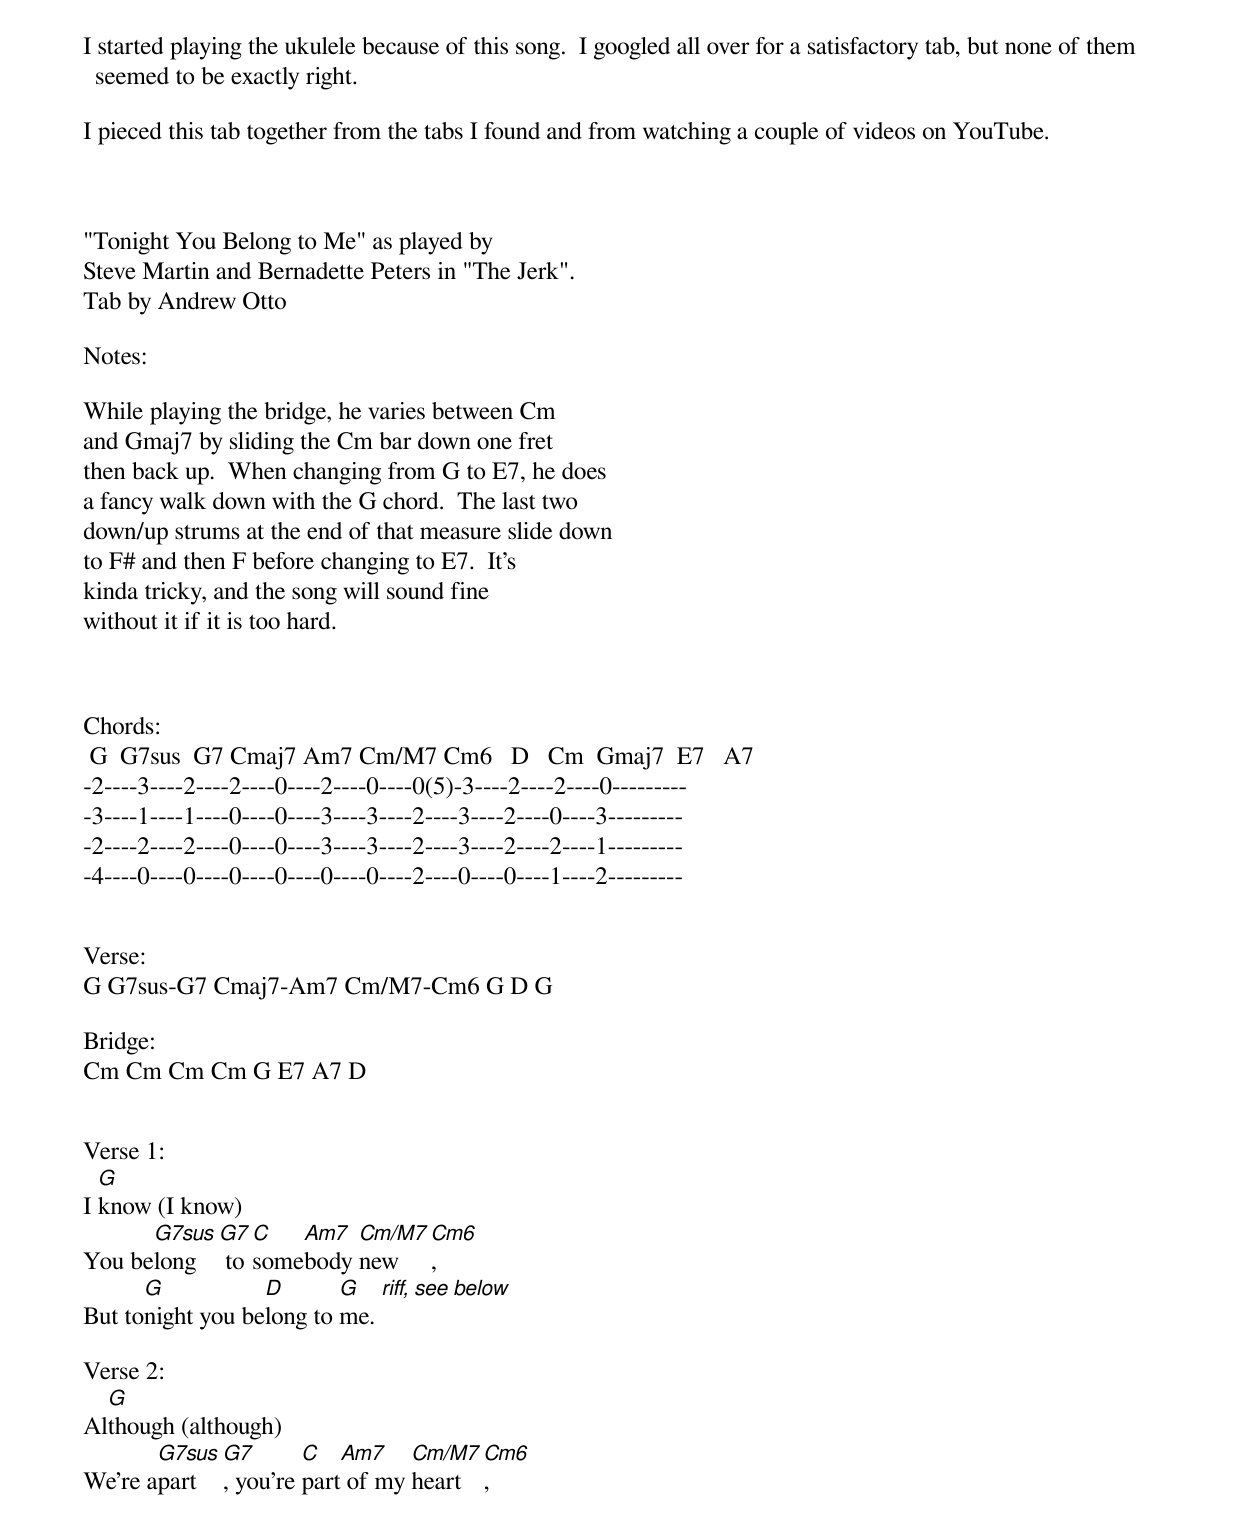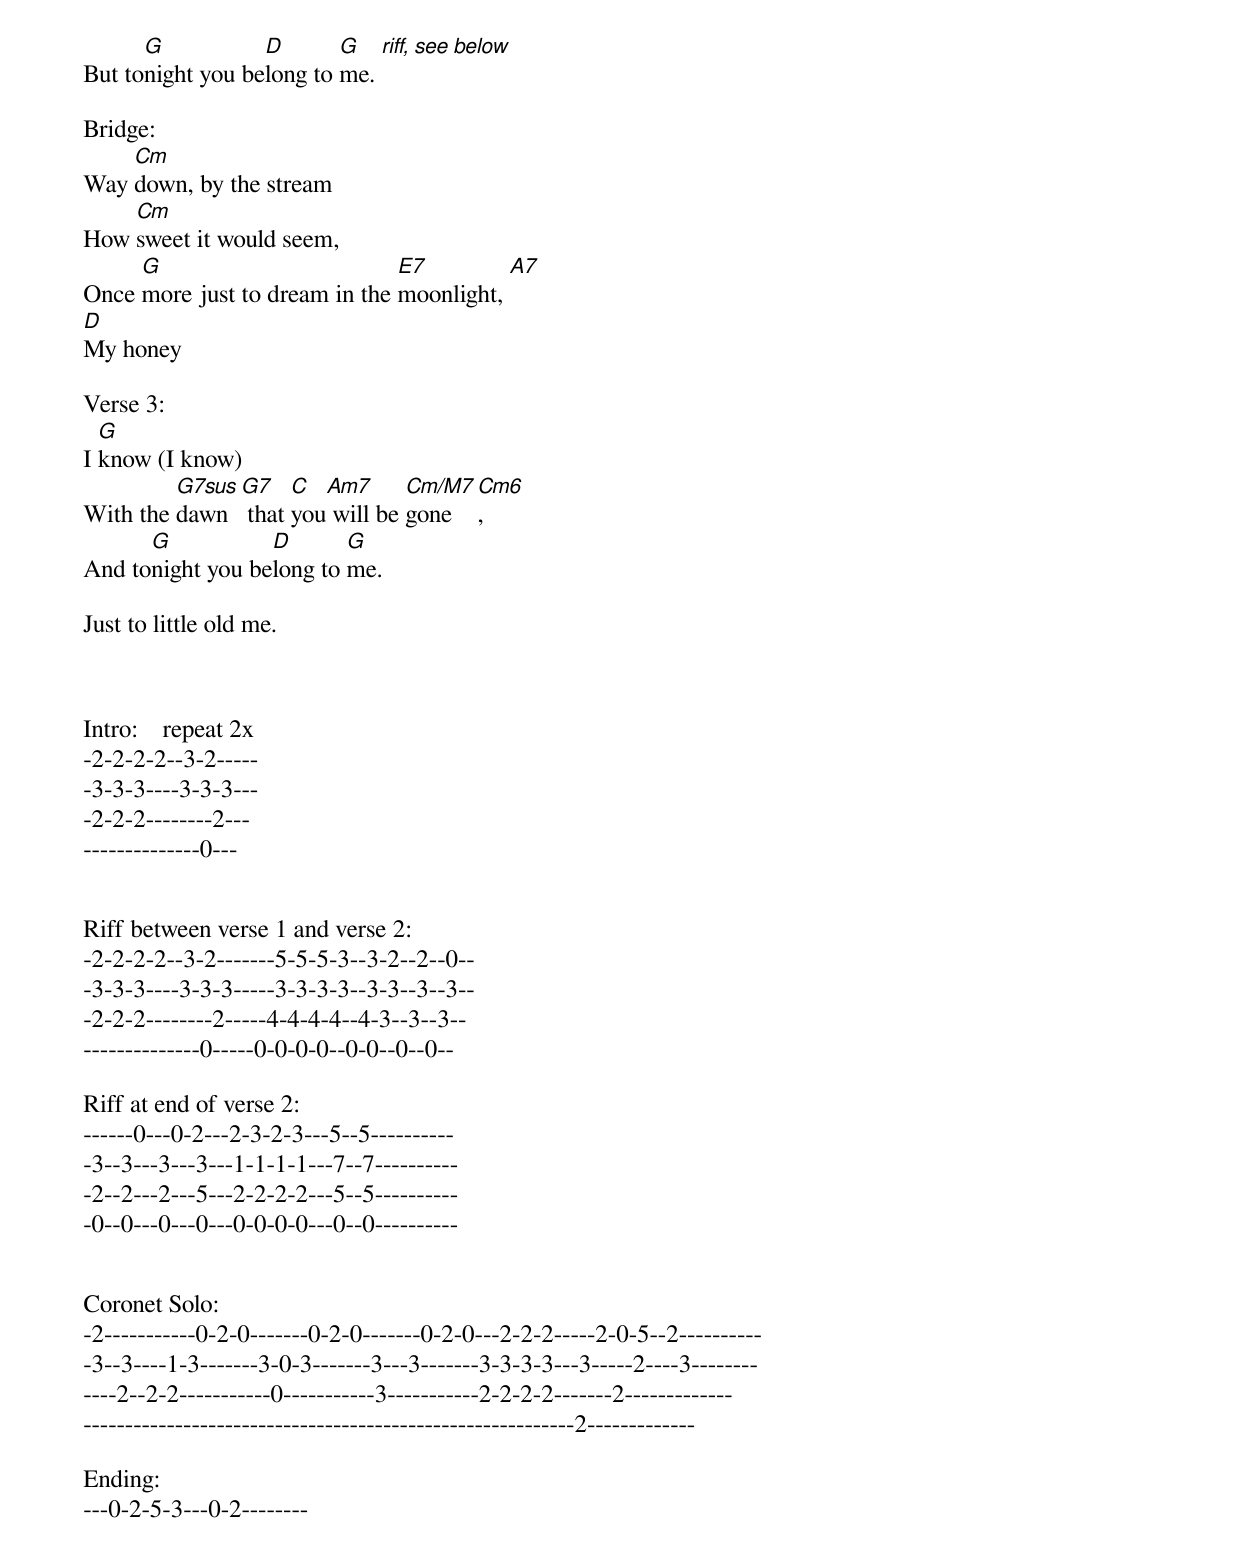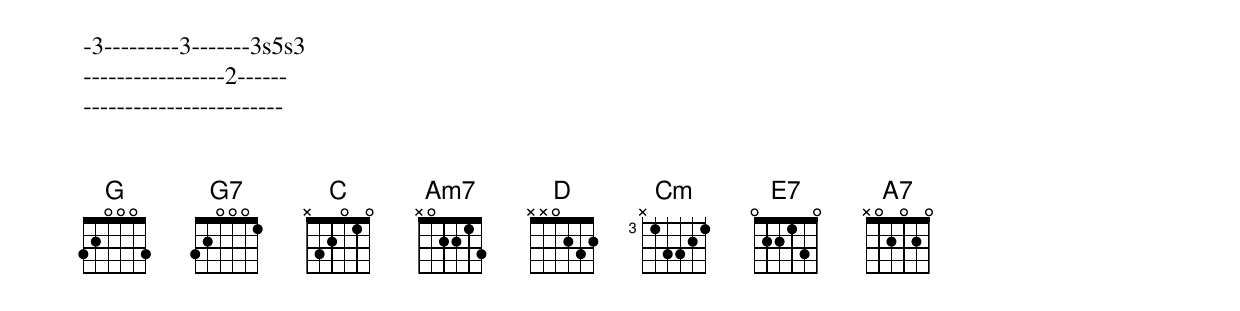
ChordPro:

I started playing the ukulele because of this song.  I googled all over for a satisfactory tab, but none of them seemed to be exactly right.

I pieced this tab together from the tabs I found and from watching a couple of videos on YouTube.

<pre>

"Tonight You Belong to Me" as played by
Steve Martin and Bernadette Peters in "The Jerk".
Tab by Andrew Otto

Notes:

While playing the bridge, he varies between Cm
and Gmaj7 by sliding the Cm bar down one fret
then back up.  When changing from G to E7, he does
a fancy walk down with the G chord.  The last two
down/up strums at the end of that measure slide down
to F# and then F before changing to E7.  It's
kinda tricky, and the song will sound fine
without it if it is too hard.



Chords:
 G  G7sus  G7 Cmaj7 Am7 Cm/M7 Cm6   D   Cm  Gmaj7  E7   A7
-2----3----2----2----0----2----0----0(5)-3----2----2----0---------
-3----1----1----0----0----3----3----2----3----2----0----3---------
-2----2----2----0----0----3----3----2----3----2----2----1---------
-4----0----0----0----0----0----0----2----0----0----1----2---------


Verse:
G G7sus-G7 Cmaj7-Am7 Cm/M7-Cm6 G D G

Bridge:
Cm Cm Cm Cm G E7 A7 D


Verse 1:
I [G]know (I know)
You be[G7sus]long[G7] to [Cmaj]some[Am7]body [Cm/M7]new[Cm6],
But to[G]night you be[D]long to [G]me. [riff, see below]

Verse 2:
Al[G]though (although)
We're a[G7sus]part[G7], you're [Cmaj]part[Am7] of my [Cm/M7]heart[Cm6],
But to[G]night you be[D]long to [G]me. [riff, see below]

Bridge:
Way [Cm]down, by the stream
How [Cm]sweet it would seem,
Once [G]more just to dream in the [E7]moonlight, [A7]
[D]My honey

Verse 3:
I [G]know (I know)
With the [G7sus]dawn[G7] that [Cmaj]you[Am7] will be [Cm/M7]gone[Cm6],
And to[G]night you be[D]long to [G]me.

Just to little old me.



Intro:    repeat 2x
-2-2-2-2--3-2-----
-3-3-3----3-3-3---
-2-2-2--------2---
--------------0---


Riff between verse 1 and verse 2:
-2-2-2-2--3-2-------5-5-5-3--3-2--2--0--
-3-3-3----3-3-3-----3-3-3-3--3-3--3--3--
-2-2-2--------2-----4-4-4-4--4-3--3--3--
--------------0-----0-0-0-0--0-0--0--0--

Riff at end of verse 2:
------0---0-2---2-3-2-3---5--5----------
-3--3---3---3---1-1-1-1---7--7----------
-2--2---2---5---2-2-2-2---5--5----------
-0--0---0---0---0-0-0-0---0--0----------


Coronet Solo:
-2-----------0-2-0-------0-2-0-------0-2-0---2-2-2-----2-0-5--2----------
-3--3----1-3-------3-0-3-------3---3-------3-3-3-3---3-----2----3--------
----2--2-2-----------0-----------3-----------2-2-2-2-------2-------------
-----------------------------------------------------------2-------------

Ending:
---0-2-5-3---0-2--------
-3---------3-------3s5s3
-----------------2------
------------------------

</pre>
